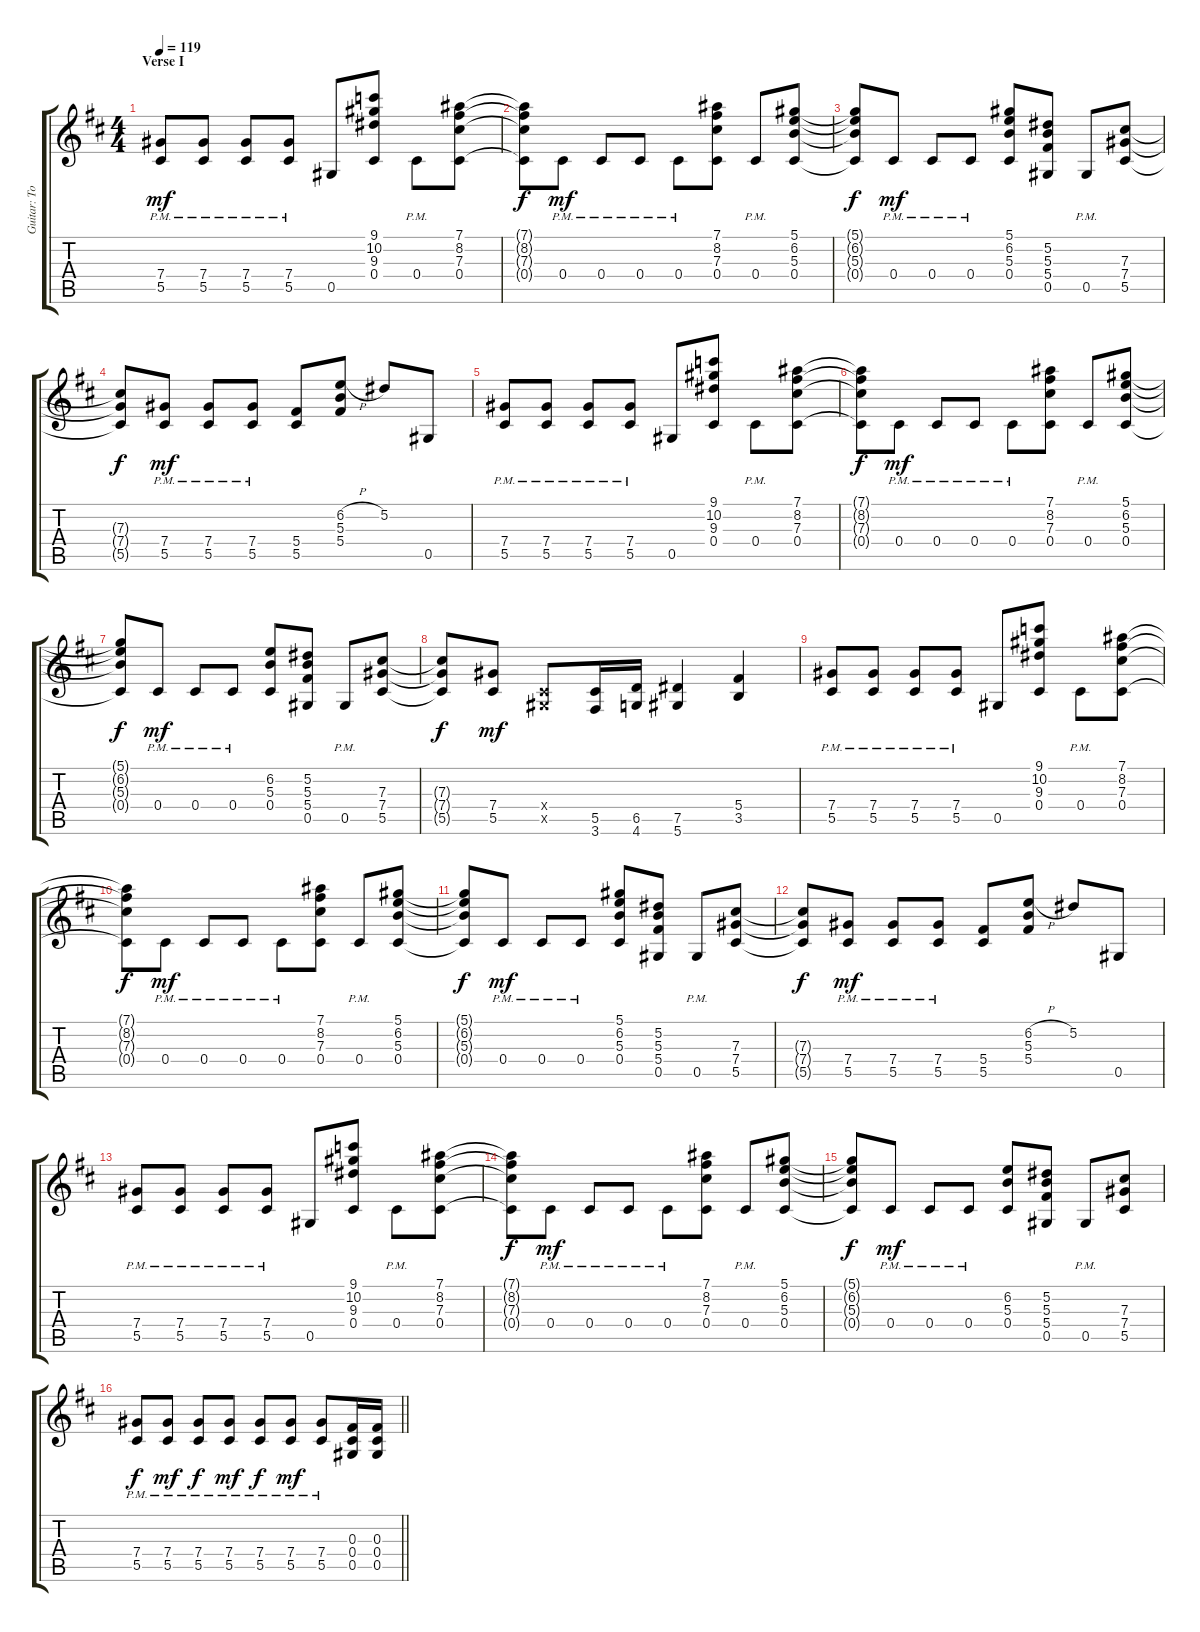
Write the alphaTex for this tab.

\track ("Guitar: Tony" "Guitar: To") {instrument distortionguitar}
\staff {score tabs}
\tuning (Eb4 Bb3 Gb3 Db3 Ab2 Eb2) {hide}
\ts (4 4)
\section ("" "Verse I")
\tempo 119
\clef g2
\ks d
(7.4{pm} 5.5{pm}).8{dy mf} (7.4{pm} 5.5{pm}).8 (7.4{pm} 5.5{pm}).8 (7.4{pm} 5.5{pm}).8 0.5.8 (9.1 10.2 9.3 0.4).8 0.4{pm}.8 (7.1 8.2 7.3 0.4).8 |
(7.1{t} 8.2{t} 7.3{t} 0.4{t}).8{dy f} 0.4{pm}.8{dy mf} 0.4{pm}.8 0.4{pm}.8 0.4{pm}.8 (7.1 8.2 7.3 0.4).8 0.4{pm}.8 (5.1 6.2 5.3 0.4).8 |
(5.1{t} 6.2{t} 5.3{t} 0.4{t}).8{dy f} 0.4{pm}.8{dy mf} 0.4{pm}.8 0.4{pm}.8 (5.1 6.2 5.3 0.4).8 (5.2 5.3 5.4 0.5).8 0.5{pm}.8 (7.3 7.4 5.5).8 |
(7.3{t} 7.4{t} 5.5{t}).8{dy f} (7.4{pm} 5.5{pm}).8{dy mf} (7.4{pm} 5.5{pm}).8 (7.4{pm} 5.5{pm}).8 (5.4 5.5).8 (6.2{h} 5.3 5.4).8 5.2.8 0.5.8 |
(7.4{pm} 5.5{pm}).8 (7.4{pm} 5.5{pm}).8 (7.4{pm} 5.5{pm}).8 (7.4{pm} 5.5{pm}).8 0.5.8 (9.1 10.2 9.3 0.4).8 0.4{pm}.8 (7.1 8.2 7.3 0.4).8 |
(7.1{t} 8.2{t} 7.3{t} 0.4{t}).8{dy f} 0.4{pm}.8{dy mf} 0.4{pm}.8 0.4{pm}.8 0.4{pm}.8 (7.1 8.2 7.3 0.4).8 0.4{pm}.8 (5.1 6.2 5.3 0.4).8 |
(5.1{t} 6.2{t} 5.3{t} 0.4{t}).8{dy f} 0.4{pm}.8{dy mf} 0.4{pm}.8 0.4{pm}.8 (6.2 5.3 0.4).8 (5.2 5.3 5.4 0.5).8 0.5{pm}.8 (7.3 7.4 5.5).8 |
(7.3{t} 7.4{t} 5.5{t}).8{dy f} (7.4 5.5).8{dy mf} (0.4{x} 0.5{x}).8 (5.5 3.6).16 (6.5 4.6).16 (7.5 5.6).4 (5.4 3.5).4 |
(7.4{pm} 5.5{pm}).8 (7.4{pm} 5.5{pm}).8 (7.4{pm} 5.5{pm}).8 (7.4{pm} 5.5{pm}).8 0.5.8 (9.1 10.2 9.3 0.4).8 0.4{pm}.8 (7.1 8.2 7.3 0.4).8 |
(7.1{t} 8.2{t} 7.3{t} 0.4{t}).8{dy f} 0.4{pm}.8{dy mf} 0.4{pm}.8 0.4{pm}.8 0.4{pm}.8 (7.1 8.2 7.3 0.4).8 0.4{pm}.8 (5.1 6.2 5.3 0.4).8 |
(5.1{t} 6.2{t} 5.3{t} 0.4{t}).8{dy f} 0.4{pm}.8{dy mf} 0.4{pm}.8 0.4{pm}.8 (5.1 6.2 5.3 0.4).8 (5.2 5.3 5.4 0.5).8 0.5{pm}.8 (7.3 7.4 5.5).8 |
(7.3{t} 7.4{t} 5.5{t}).8{dy f} (7.4{pm} 5.5{pm}).8{dy mf} (7.4{pm} 5.5{pm}).8 (7.4{pm} 5.5{pm}).8 (5.4 5.5).8 (6.2{h} 5.3 5.4).8 5.2.8 0.5.8 |
(7.4{pm} 5.5{pm}).8 (7.4{pm} 5.5{pm}).8 (7.4{pm} 5.5{pm}).8 (7.4{pm} 5.5{pm}).8 0.5.8 (9.1 10.2 9.3 0.4).8 0.4{pm}.8 (7.1 8.2 7.3 0.4).8 |
(7.1{t} 8.2{t} 7.3{t} 0.4{t}).8{dy f} 0.4{pm}.8{dy mf} 0.4{pm}.8 0.4{pm}.8 0.4{pm}.8 (7.1 8.2 7.3 0.4).8 0.4{pm}.8 (5.1 6.2 5.3 0.4).8 |
(5.1{t} 6.2{t} 5.3{t} 0.4{t}).8{dy f} 0.4{pm}.8{dy mf} 0.4{pm}.8 0.4{pm}.8 (6.2 5.3 0.4).8 (5.2 5.3 5.4 0.5).8 0.5{pm}.8 (7.3 7.4 5.5).8 |
\barLineRight lightlight
(7.4{pm} 5.5{pm}).8{dy f} (7.4{pm} 5.5{pm}).8{dy mf} (7.4{pm} 5.5{pm}).8{dy f} (7.4{pm} 5.5{pm}).8{dy mf} (7.4{pm} 5.5{pm}).8{dy f} (7.4{pm} 5.5{pm}).8{dy mf} (7.4{pm} 5.5{pm}).8 (0.3 0.4 0.5).16 (0.3 0.4 0.5).16
